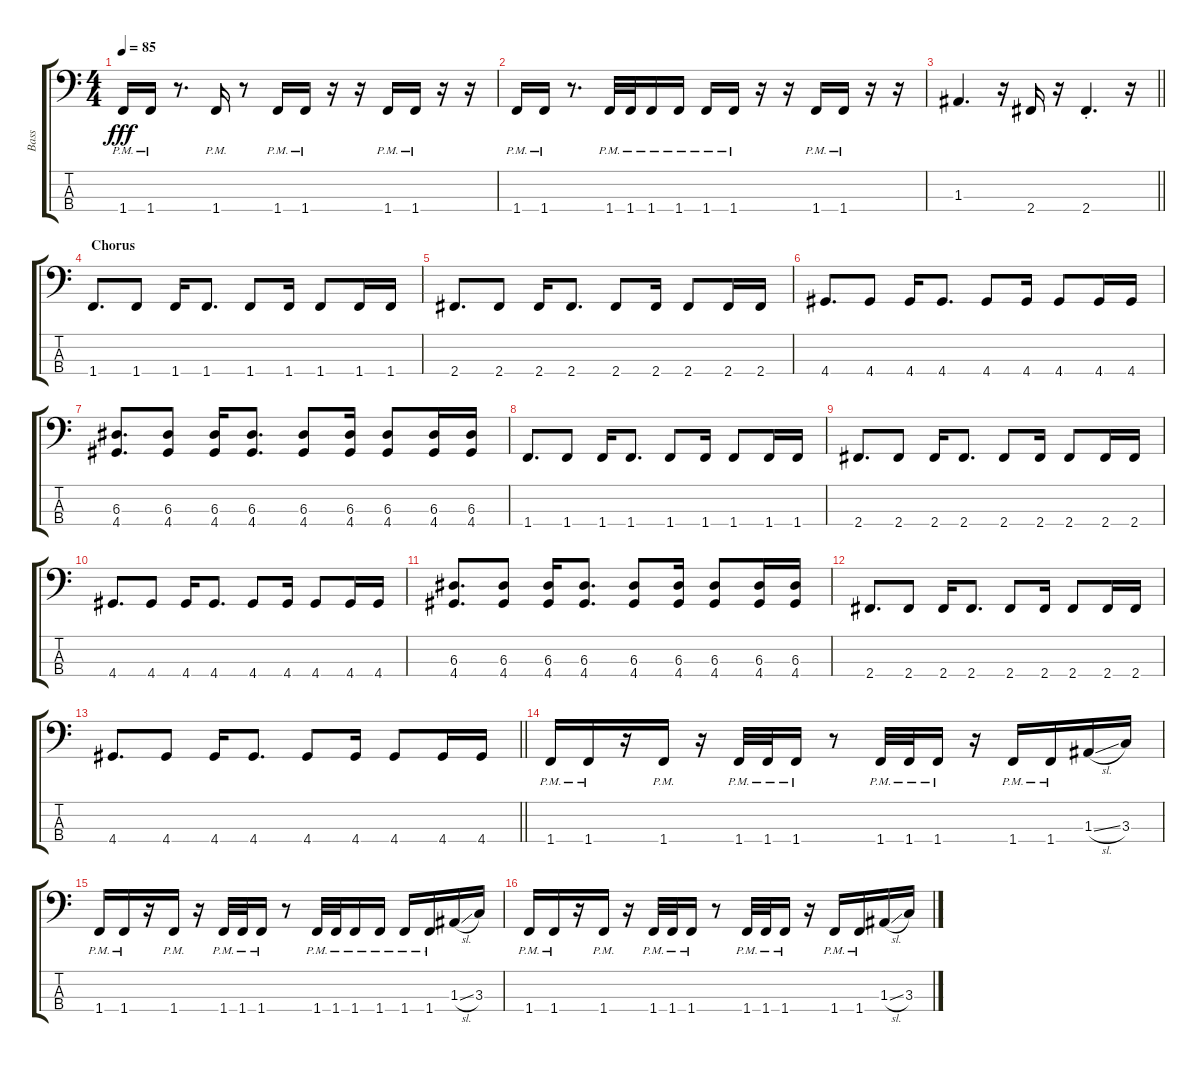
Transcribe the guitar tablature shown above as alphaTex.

\track ("Bass" "Bass") {instrument electricbasspick}
\staff {score tabs}
\tuning (G2 D2 A1 E1) {hide}
\ts (4 4)
\tempo 85
\clef f4
\ks c
1.4{pm}.16{dy fff} 1.4{pm}.16 r.8{d} 1.4{pm}.16 r.8 1.4{pm}.16 1.4{pm}.16 r.16 r.16 1.4{pm}.16 1.4{pm}.16 r.16 r.16 |
1.4{pm}.16 1.4{pm}.16 r.8{d} 1.4{pm}.32 1.4{pm}.32 1.4{pm}.16 1.4{pm}.16 1.4{pm}.16 1.4{pm}.16 r.16 r.16 1.4{pm}.16 1.4{pm}.16 r.16 r.16 |
\barLineRight lightlight
1.3.4{d} r.16 2.4.16 r.16 2.4{st}.4{d} r.16 |
\section ("" " Chorus")
1.4.8{d} 1.4.8 1.4.16 1.4.8{d} 1.4.8 1.4.16 1.4.8 1.4.16 1.4.16 |
2.4.8{d} 2.4.8 2.4.16 2.4.8{d} 2.4.8 2.4.16 2.4.8 2.4.16 2.4.16 |
4.4.8{d} 4.4.8 4.4.16 4.4.8{d} 4.4.8 4.4.16 4.4.8 4.4.16 4.4.16 |
(6.3 4.4).8{d} (6.3 4.4).8 (6.3 4.4).16 (6.3 4.4).8{d} (6.3 4.4).8 (6.3 4.4).16 (6.3 4.4).8 (6.3 4.4).16 (6.3 4.4).16 |
1.4.8{d} 1.4.8 1.4.16 1.4.8{d} 1.4.8 1.4.16 1.4.8 1.4.16 1.4.16 |
2.4.8{d} 2.4.8 2.4.16 2.4.8{d} 2.4.8 2.4.16 2.4.8 2.4.16 2.4.16 |
4.4.8{d} 4.4.8 4.4.16 4.4.8{d} 4.4.8 4.4.16 4.4.8 4.4.16 4.4.16 |
(6.3 4.4).8{d} (6.3 4.4).8 (6.3 4.4).16 (6.3 4.4).8{d} (6.3 4.4).8 (6.3 4.4).16 (6.3 4.4).8 (6.3 4.4).16 (6.3 4.4).16 |
2.4.8{d} 2.4.8 2.4.16 2.4.8{d} 2.4.8 2.4.16 2.4.8 2.4.16 2.4.16 |
\barLineRight lightlight
4.4.8{d} 4.4.8 4.4.16 4.4.8{d} 4.4.8 4.4.16 4.4.8 4.4.16 4.4.16 |
\section ("" " ")
1.4{pm}.16 1.4{pm}.16 r.16 1.4{pm}.16 r.16 1.4{pm}.32 1.4{pm}.32 1.4{pm}.16 r.8 1.4{pm}.32 1.4{pm}.32 1.4{pm}.16 r.16 1.4{pm}.16 1.4{pm}.16 1.3{sl}.16 3.3.16 |
1.4{pm}.16 1.4{pm}.16 r.16 1.4{pm}.16 r.16 1.4{pm}.32 1.4{pm}.32 1.4{pm}.16 r.8 1.4{pm}.32 1.4{pm}.32 1.4{pm}.16 1.4{pm}.16 1.4{pm}.16 1.4{pm}.16 1.3{sl}.16 3.3.16 |
1.4{pm}.16 1.4{pm}.16 r.16 1.4{pm}.16 r.16 1.4{pm}.32 1.4{pm}.32 1.4{pm}.16 r.8 1.4{pm}.32 1.4{pm}.32 1.4{pm}.16 r.16 1.4{pm}.16 1.4{pm}.16 1.3{sl}.16 3.3.16
